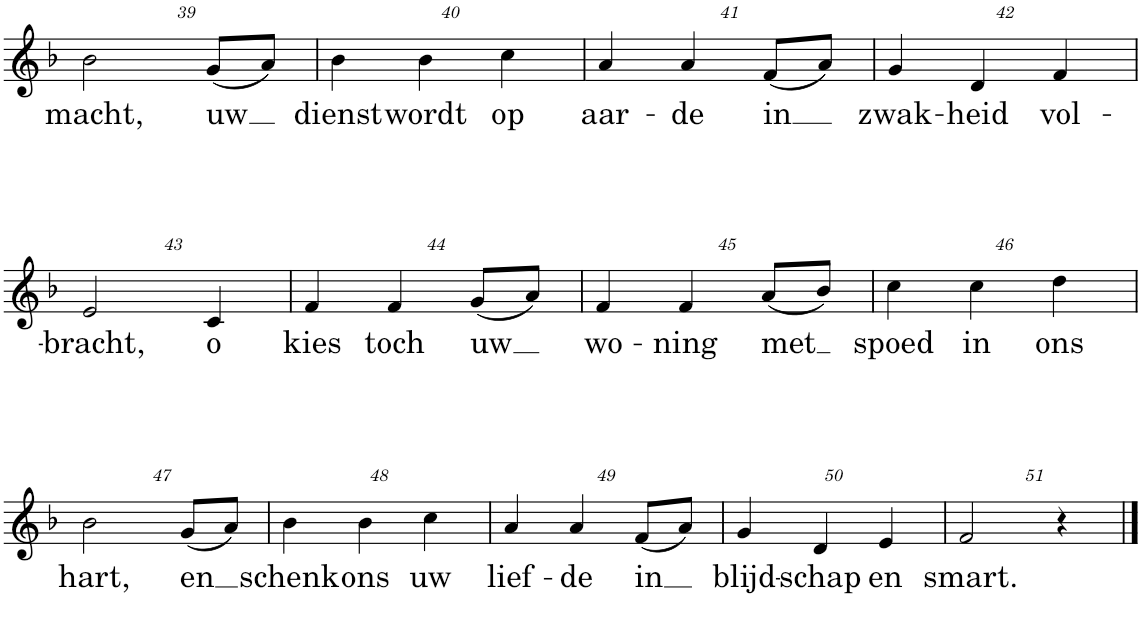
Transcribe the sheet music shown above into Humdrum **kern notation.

**kern	**text
*part1	*part1
*staff1	*staff1
*I"Sopraan	*
!!LO:PB:g=z
*clefG2	*
*k[b-]	*
*M3/4	*
=39	=39
!	!LO:LY:b
2b-\	macht,
!	!LO:LY:b
(8g/L	uw
8a/J)	.
=40	=40
!	!LO:LY:b
4b-\	dienst
!	!LO:LY:b
4b-\	wordt
!	!LO:LY:b
4cc\	op
=41	=41
!	!LO:LY:b
4a/	aar-
!	!LO:LY:b
4a/	-de
!	!LO:LY:b
(8f/L	in
8a/J)	.
=42	=42
!	!LO:LY:b
4g/	zwak-
!	!LO:LY:b
4d/	-heid
!	!LO:LY:b
4f/	vol-
!!LO:LB:g=z
=43	=43
!	!LO:LY:b
2e/	-bracht,
!	!LO:LY:b
4c/	o
=44	=44
!	!LO:LY:b
4f/	kies
!	!LO:LY:b
4f/	toch
!	!LO:LY:b
(8g/L	uw
8a/J)	.
=45	=45
!	!LO:LY:b
4f/	wo-
!	!LO:LY:b
4f/	-ning
!	!LO:LY:b
(8a/L	met
8b-/J)	.
=46	=46
!	!LO:LY:b
4cc\	spoed
!	!LO:LY:b
4cc\	in
!	!LO:LY:b
4dd\	ons
!!LO:LB:g=z
=47	=47
!	!LO:LY:b
2b-\	hart,
!	!LO:LY:b
(8g/L	en
8a/J)	.
=48	=48
!	!LO:LY:b
4b-\	schenk
!	!LO:LY:b
4b-\	ons
!	!LO:LY:b
4cc\	uw
=49	=49
!	!LO:LY:b
4a/	lief-
!	!LO:LY:b
4a/	-de
!	!LO:LY:b
(8f/L	in
8a/J)	.
=50	=50
!	!LO:LY:b
4g/	blijd-
!	!LO:LY:b
4d/	-schap
!	!LO:LY:b
4e/	en
=51	=51
!	!LO:LY:b
2f/	smart.
4r	.
==	==
*-	*-
